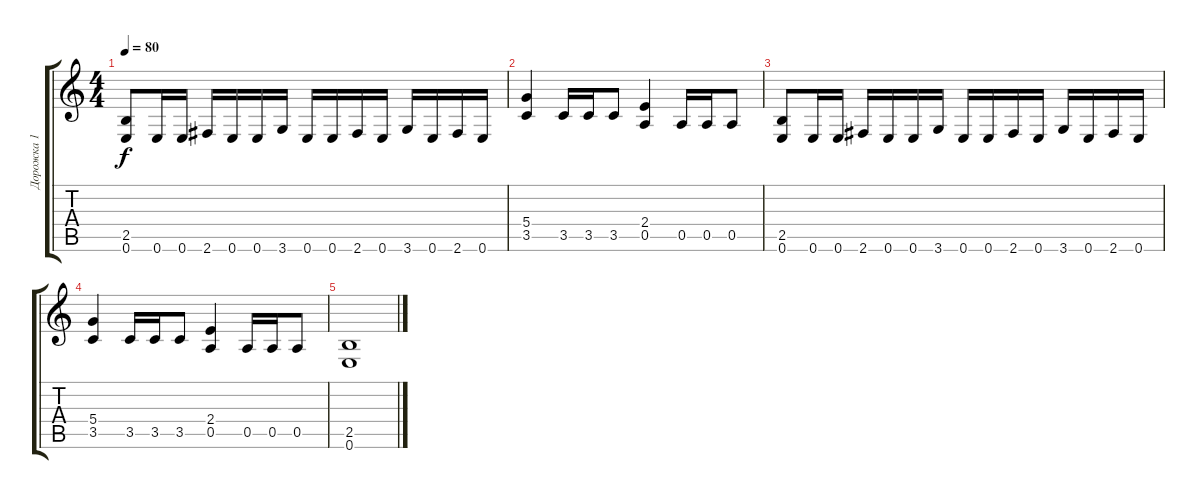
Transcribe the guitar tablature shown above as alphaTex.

\track ("Дорожка 1" "Дорожка 1") {instrument distortionguitar}
\staff {score tabs}
\tuning (E4 B3 G3 D3 A2 E2) {hide}
\ts (4 4)
\tempo 80
\clef g2
\ks c
(2.5 0.6).8{dy f} 0.6.16 0.6.16 2.6.16 0.6.16 0.6.16 3.6.16 0.6.16 0.6.16 2.6.16 0.6.16 3.6.16 0.6.16 2.6.16 0.6.16 |
(5.4 3.5).4 3.5.16 3.5.16 3.5.8 (2.4 0.5).4 0.5.16 0.5.16 0.5.8 |
(2.5 0.6).8 0.6.16 0.6.16 2.6.16 0.6.16 0.6.16 3.6.16 0.6.16 0.6.16 2.6.16 0.6.16 3.6.16 0.6.16 2.6.16 0.6.16 |
(5.4 3.5).4 3.5.16 3.5.16 3.5.8 (2.4 0.5).4 0.5.16 0.5.16 0.5.8 |
(2.5 0.6).1
